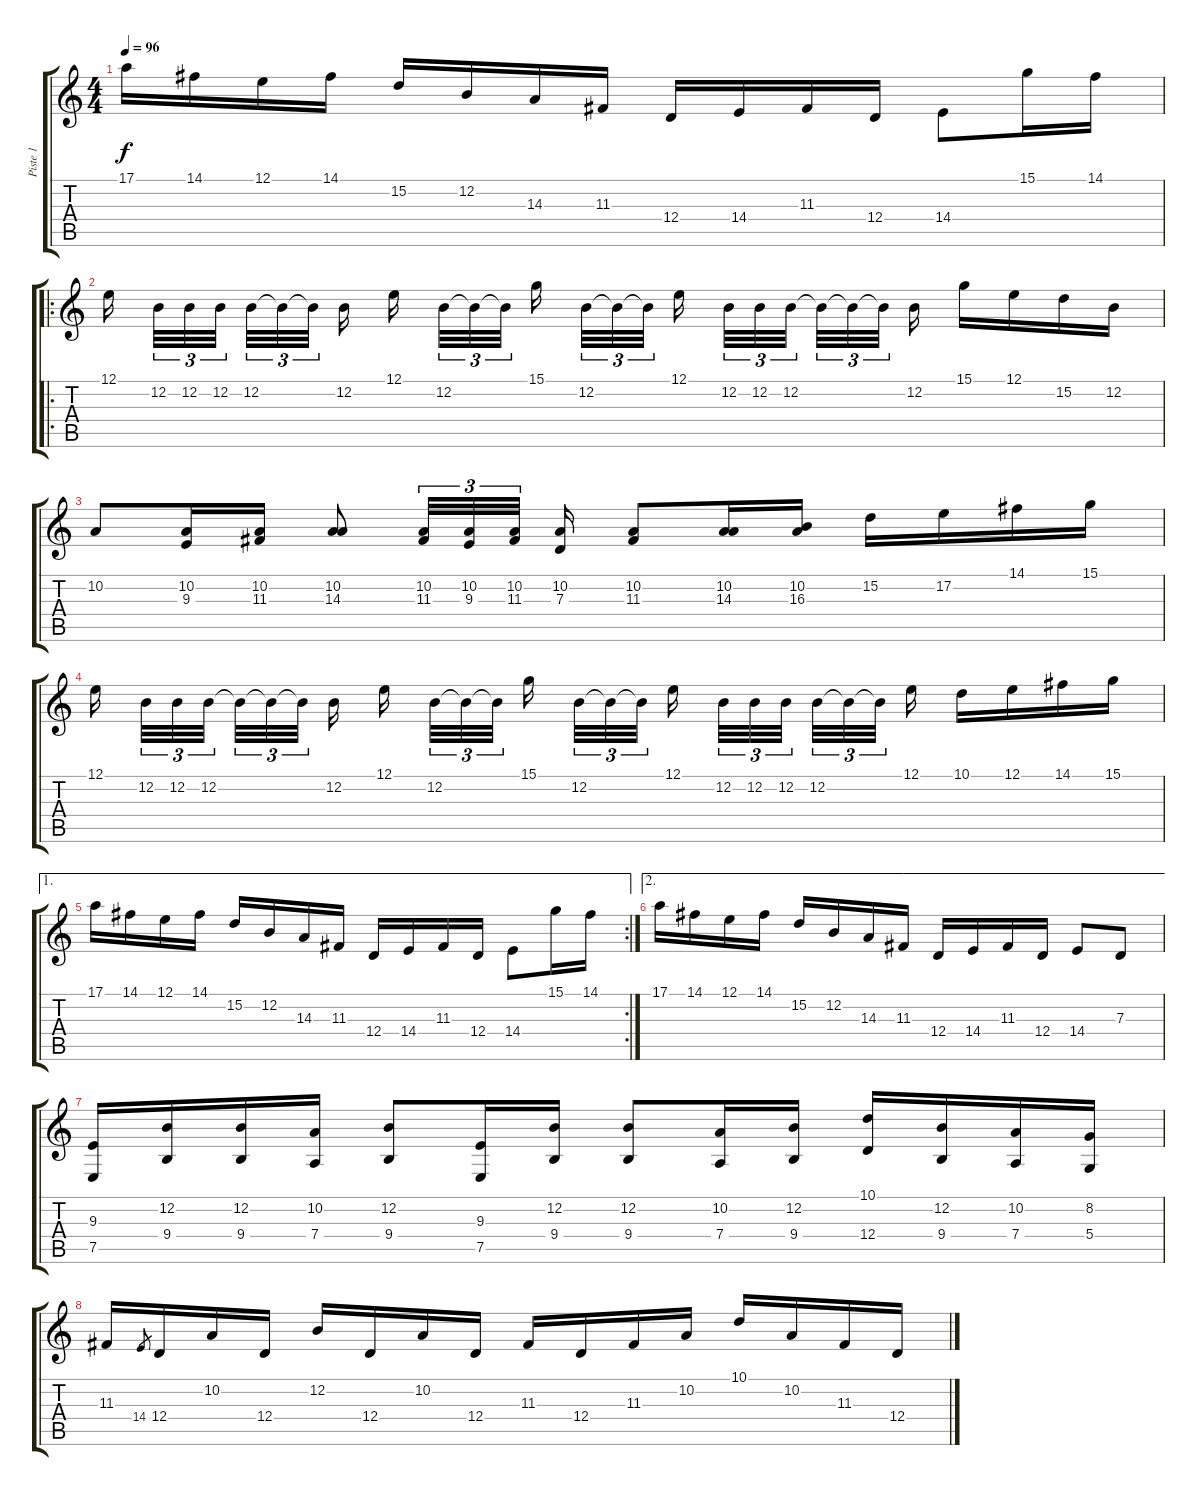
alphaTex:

\track ("Piste 1" "Piste 1") {instrument violin}
\staff {score tabs}
\tuning (E4 B3 G3 D3 A2 E2) {hide}
\ts (4 4)
\tempo 96
\clef g2
\ks c
17.1.16{dy f} 14.1.16 12.1.16 14.1.16 15.2.16 12.2.16 14.3.16 11.3.16 12.4.16 14.4.16 11.3.16 12.4.16 14.4.8 15.1.16 14.1.16 |
\ro
12.1.16 12.2.32{tu (3 2)} 12.2.32{tu (3 2)} 12.2.32{tu (3 2)} 12.2.32{tu (3 2)} 12.2{t}.32{tu (3 2)} 12.2{t}.32{tu (3 2)} 12.2.16 12.1.16 12.2.32{tu (3 2)} 12.2{t}.32{tu (3 2)} 12.2{t}.32{tu (3 2)} 15.1.16 12.2.32{tu (3 2)} 12.2{t}.32{tu (3 2)} 12.2{t}.32{tu (3 2)} 12.1.16 12.2.32{tu (3 2)} 12.2.32{tu (3 2)} 12.2.32{tu (3 2)} 12.2{t}.32{tu (3 2)} 12.2{t}.32{tu (3 2)} 12.2{t}.32{tu (3 2)} 12.2.16 15.1.16 12.1.16 15.2.16 12.2.16 |
10.2.8 (10.2 9.3).16 (10.2 11.3).16 (10.2 14.3).8 (10.2 11.3).32{tu (3 2)} (10.2 9.3).32{tu (3 2)} (10.2 11.3).32{tu (3 2)} (10.2 7.3).16 (10.2 11.3).8 (10.2 14.3).16 (10.2 16.3).16 15.2.16 17.2.16 14.1.16 15.1.16 |
12.1.16 12.2.32{tu (3 2)} 12.2.32{tu (3 2)} 12.2.32{tu (3 2)} 12.2{t}.32{tu (3 2)} 12.2{t}.32{tu (3 2)} 12.2{t}.32{tu (3 2)} 12.2.16 12.1.16 12.2.32{tu (3 2)} 12.2{t}.32{tu (3 2)} 12.2{t}.32{tu (3 2)} 15.1.16 12.2.32{tu (3 2)} 12.2{t}.32{tu (3 2)} 12.2{t}.32{tu (3 2)} 12.1.16 12.2.32{tu (3 2)} 12.2.32{tu (3 2)} 12.2.32{tu (3 2)} 12.2.32{tu (3 2)} 12.2{t}.32{tu (3 2)} 12.2{t}.32{tu (3 2)} 12.1.16 10.1.16 12.1.16 14.1.16 15.1.16 |
\ae 1
\rc 2
17.1.16 14.1.16 12.1.16 14.1.16 15.2.16 12.2.16 14.3.16 11.3.16 12.4.16 14.4.16 11.3.16 12.4.16 14.4.8 15.1.16 14.1.16 |
\ae 2
17.1.16 14.1.16 12.1.16 14.1.16 15.2.16 12.2.16 14.3.16 11.3.16 12.4.16 14.4.16 11.3.16 12.4.16 14.4.8 7.3.8 |
(9.3 7.5).16 (12.2 9.4).16 (12.2 9.4).16 (10.2 7.4).16 (12.2 9.4).8 (9.3 7.5).16 (12.2 9.4).16 (12.2 9.4).8 (10.2 7.4).16 (12.2 9.4).16 (10.1 12.4).16 (12.2 9.4).16 (10.2 7.4).16 (8.2 5.4).16 |
11.3.16 14.4.8{gr} 12.4.16 10.2.16 12.4.16 12.2.16 12.4.16 10.2.16 12.4.16 11.3.16 12.4.16 11.3.16 10.2.16 10.1.16 10.2.16 11.3.16 12.4.16
